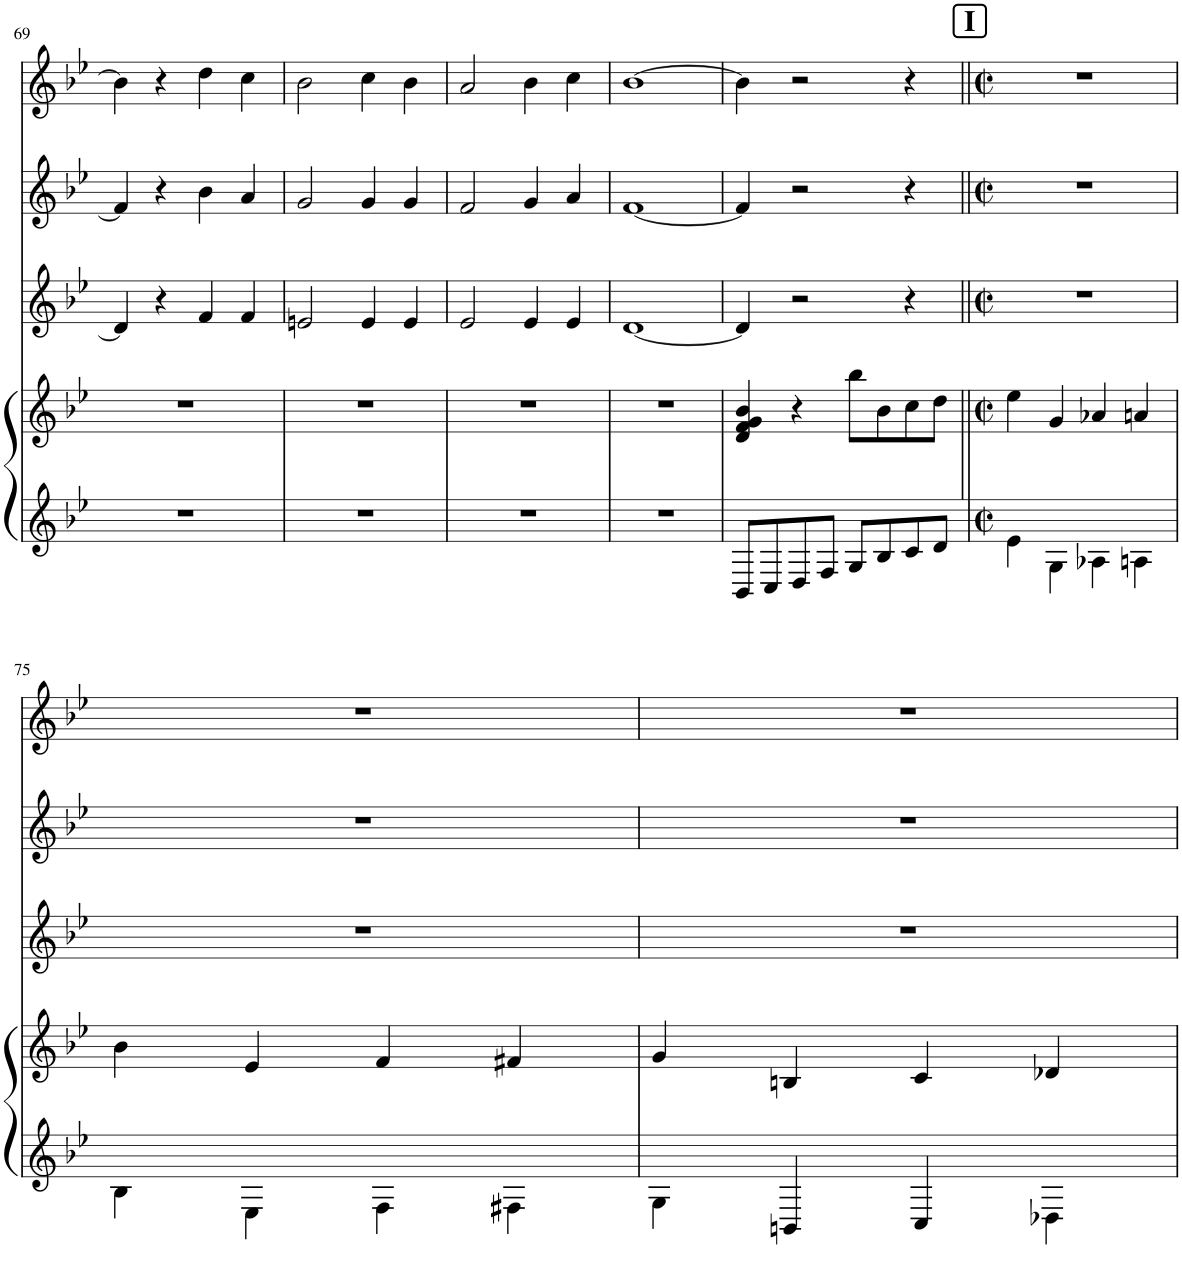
**kern	**kern	**kern	**kern	**kern
*part4	*part4	*part3	*part2	*part1
*staff5	*staff4	*staff3	*staff2	*staff1
*I"Piano	*	*I"Piano	*I"Piano	*I"Piano
*I'Pno	*	*I'Pno	*I'Pno	*I'Pno
!!LO:PB:g=z
*clefG2	*clefG2	*clefG2	*clefG2	*clefG2
*k[b-e-]	*k[b-e-]	*k[b-e-]	*k[b-e-]	*k[b-e-]
*M4/4	*M4/4	*M4/4	*M4/4	*M4/4
=69	=69	=69	=69	=69
1r	1r	4d/]	4f/]	4b-\]
.	.	4r	4r	4r
.	.	4f/	4b-\	4dd\
.	.	4f/	4a/	4cc\
=70	=70	=70	=70	=70
1r	1r	2en/	2g/	2b-\
.	.	4e/	4g/	4cc\
.	.	4e/	4g/	4b-\
=71	=71	=71	=71	=71
1r	1r	2e-/	2f/	2a/
.	.	4e-/	4g/	4b-\
.	.	4e-/	4a/	4cc\
=72	=72	=72	=72	=72
1r	1r	[1d	[1f	[1b-
=73	=73	=73	=73	=73
8BB-/L	4d/ 4f/ 4g/ 4b-/	4d/]	4f/]	4b-\]
8C/	.	.	.	.
8D/	4r	2r	2r	2r
8F/J	.	.	.	.
8G/L	8bb-\L	.	.	.
8B-/	8b-\	.	.	.
8c/	8cc\	4r	4r	4r
8d/J	8dd\J	.	.	.
!!LO:REH:place=s1:a:B:cj:fs=14:t=I
=74||	=74||	=74||	=74||	=74||
*M2/2	*M2/2	*M2/2	*M2/2	*M2/2
*met(c|)	*met(c|)	*met(c|)	*met(c|)	*met(c|)
4e-\	4ee-\	1r	1r	1r
4G\	4g/	.	.	.
4A-X\	4a-X/	.	.	.
4An\	4an/	.	.	.
!!LO:LB:g=z
=75	=75	=75	=75	=75
4B-\	4b-\	1r	1r	1r
4E-\	4e-/	.	.	.
4F\	4f/	.	.	.
4F#X\	4f#X/	.	.	.
=76	=76	=76	=76	=76
4G\	4g/	1r	1r	1r
4BBn/	4Bn/	.	.	.
4C/	4c/	.	.	.
4D-X\	4d-X/	.	.	.
=	=	=	=	=
*-	*-	*-	*-	*-
